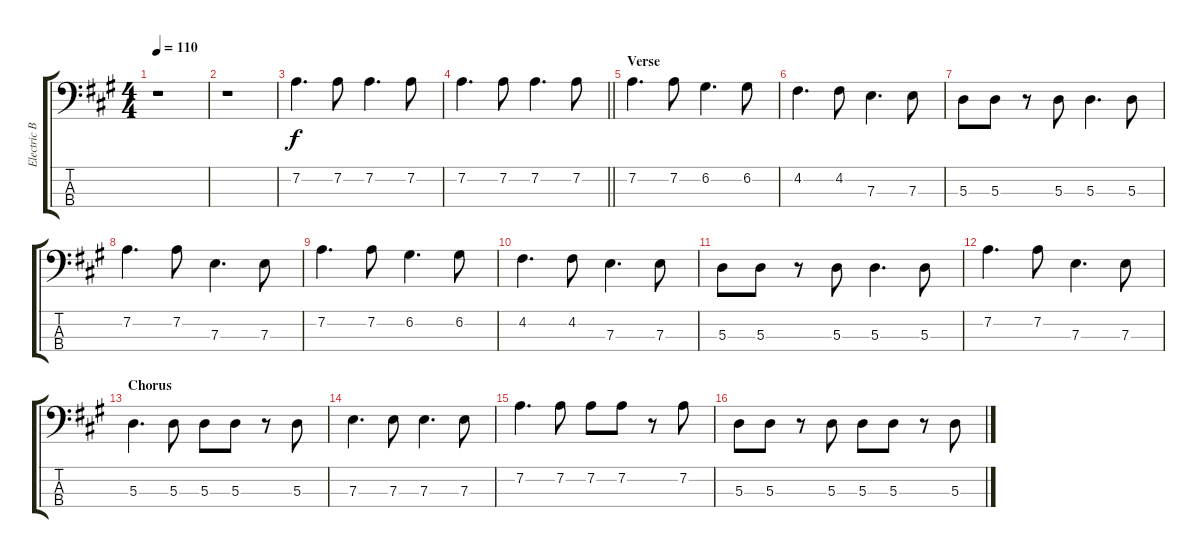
\track ("Electric Bass" "Electric B") {instrument electricbassfinger}
\staff {score tabs}
\tuning (G2 D2 A1 E1) {hide}
\ts (4 4)
\tempo 110
\clef f4
\ks a
r.1{dy f} |
r.1 |
7.2.4{d} 7.2.8 7.2.4{d} 7.2.8 |
\barLineRight lightlight
7.2.4{d} 7.2.8 7.2.4{d} 7.2.8 |
\section ("" "Verse")
7.2.4{d} 7.2.8 6.2.4{d} 6.2.8 |
4.2.4{d} 4.2.8 7.3.4{d} 7.3.8 |
5.3.8 5.3.8 r.8 5.3.8 5.3.4{d} 5.3.8 |
7.2.4{d} 7.2.8 7.3.4{d} 7.3.8 |
7.2.4{d} 7.2.8 6.2.4{d} 6.2.8 |
4.2.4{d} 4.2.8 7.3.4{d} 7.3.8 |
5.3.8 5.3.8 r.8 5.3.8 5.3.4{d} 5.3.8 |
7.2.4{d} 7.2.8 7.3.4{d} 7.3.8 |
\section ("" "Chorus")
5.3.4{d} 5.3.8 5.3.8 5.3.8 r.8 5.3.8 |
7.3.4{d} 7.3.8 7.3.4{d} 7.3.8 |
7.2.4{d} 7.2.8 7.2.8 7.2.8 r.8 7.2.8 |
5.3.8 5.3.8 r.8 5.3.8 5.3.8 5.3.8 r.8 5.3.8
